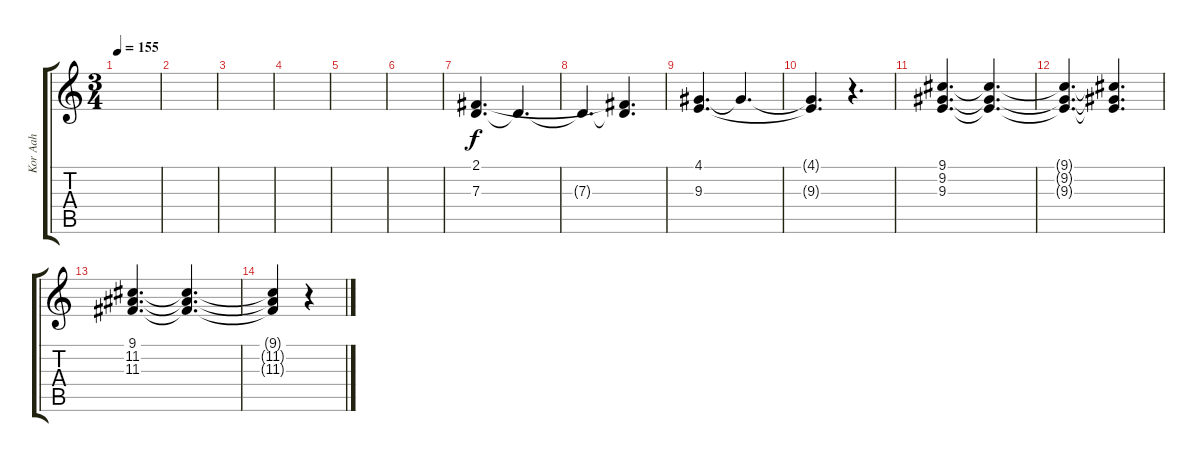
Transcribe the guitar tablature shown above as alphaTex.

\track ("Kor Aah" "Kor Aah") {instrument choiraahs}
\staff {score tabs}
\tuning (E4 B3 G3 D3 A2 E2) {hide}
\ts (3 4)
\tempo 155
\clef g2
\ks c
|
|
|
|
|
|
(2.1 7.3).4{d} 7.3{t}.4{d} |
7.3{t}.4{d} (2.1{t} 7.3{t}).4{d} |
(4.1 9.3).4{d} 4.1{t}.4{d} |
(4.1{t} 9.3{t}).4{d} r.4{d} |
(9.1 9.2 9.3).4{d} (9.1{t} 9.2{t} 9.3{t}).4{d} |
(9.1{t} 9.2{t} 9.3{t}).4{d} (9.1{t} 9.2{t} 9.3{t}).4{d} |
(9.1 11.2 11.3).4{d} (9.1{t} 11.2{t} 11.3{t}).4{d} |
(9.1{t} 11.2{t} 11.3{t}).4 r.4
